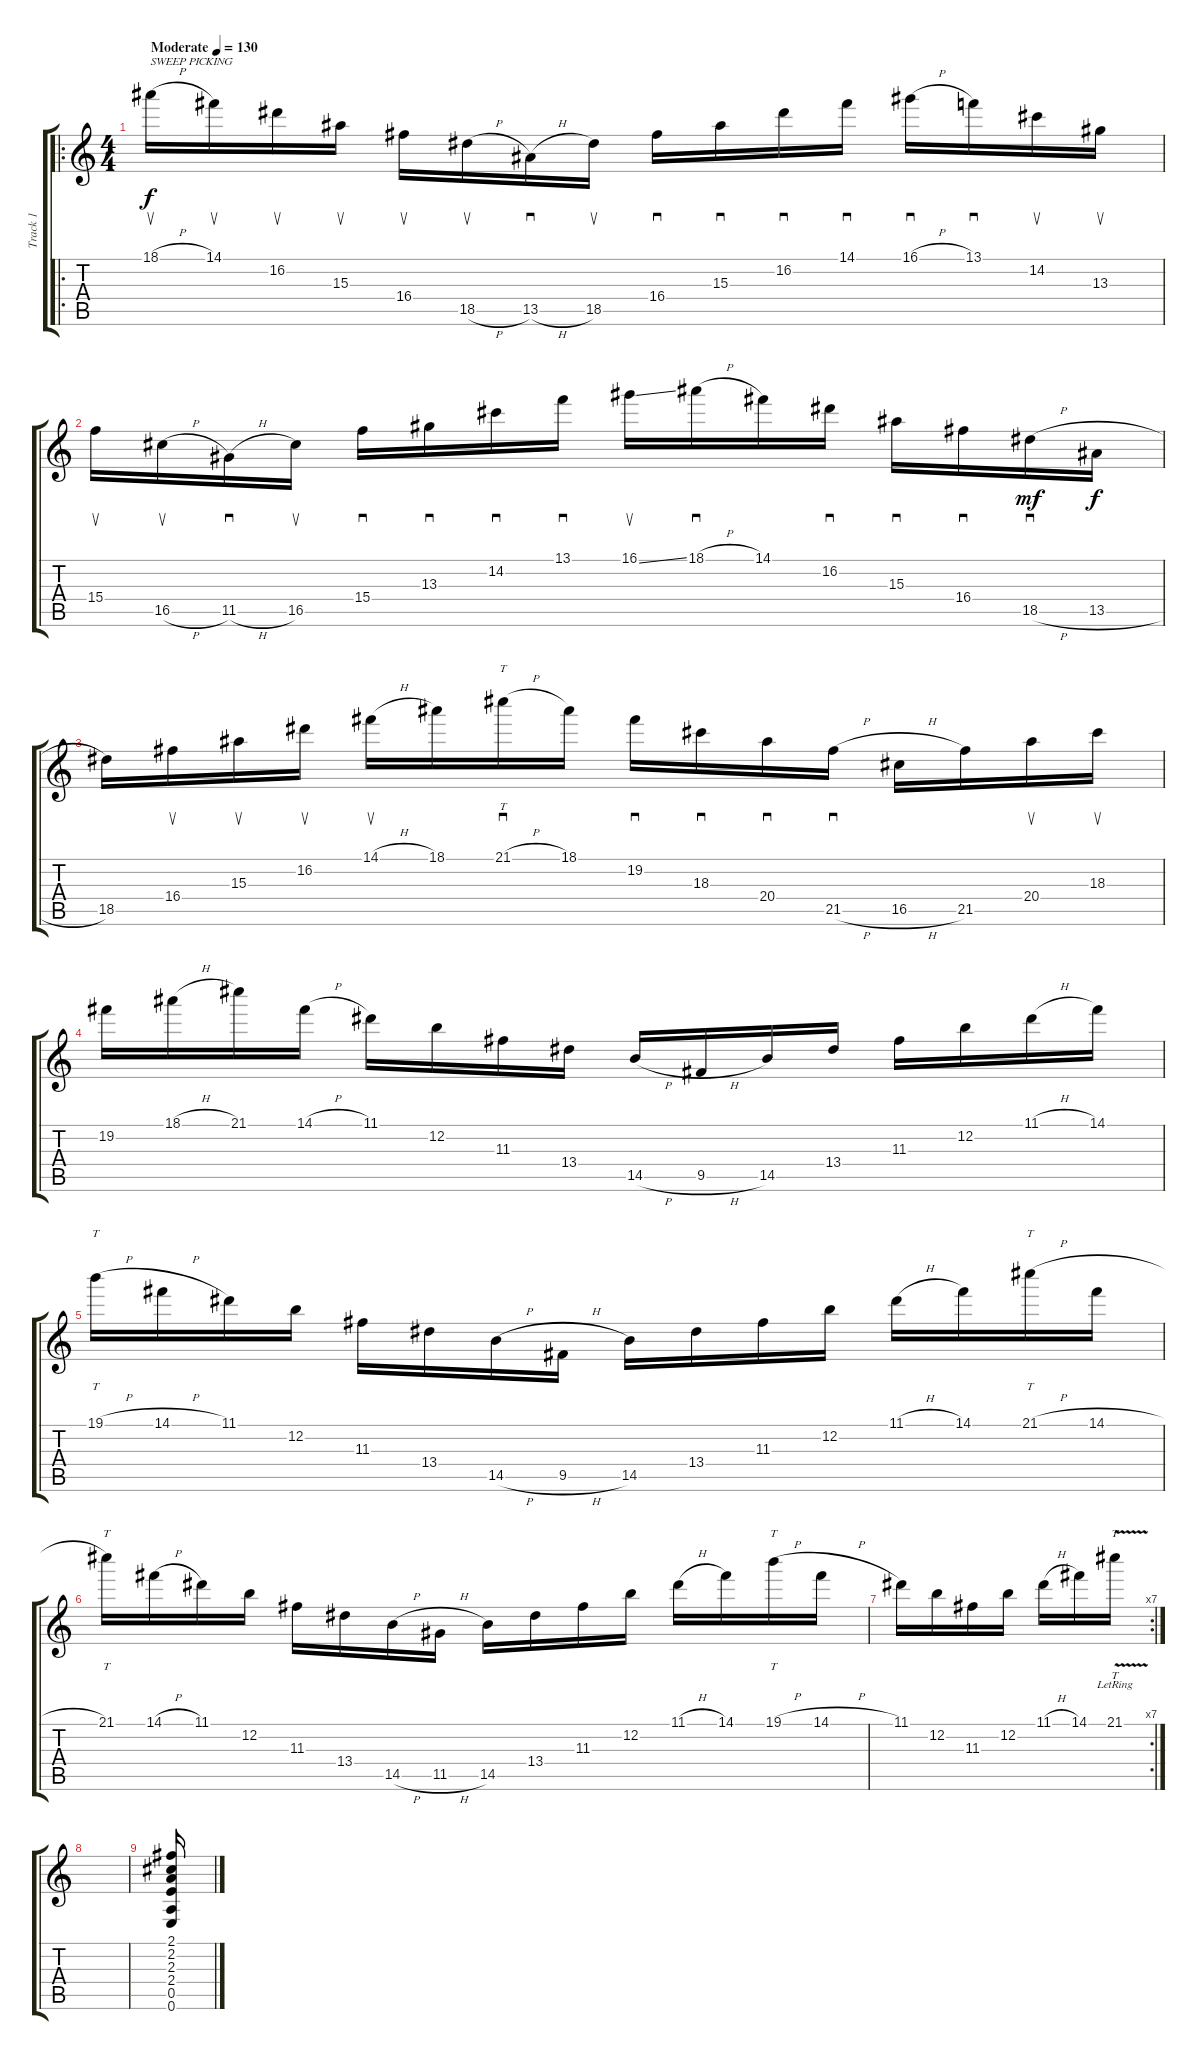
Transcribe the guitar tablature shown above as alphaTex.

\track ("Track 1" "Track 1") {instrument distortionguitar}
\staff {score tabs}
\tuning (E4 B3 G3 D3 A2 E2) {hide}
\ro
\ts (4 4)
\tempo (130 "Moderate")
\clef g2
\ks c
18.1{h}.16{su txt "SWEEP PICKING" dy f instrument distortionguitar} 14.1.16{su} 16.2.16{su} 15.3.16{su} 16.4.16{su} 18.5{h}.16{su} 13.5{h}.16{sd} 18.5.16{su} 16.4.16{sd} 15.3.16{sd} 16.2.16{sd} 14.1.16{sd} 16.1{h}.16{sd} 13.1.16{sd} 14.2.16{su} 13.3.16{su} |
15.4.16{su} 16.5{h}.16{su} 11.5{h}.16{sd} 16.5.16{su} 15.4.16{sd} 13.3.16{sd} 14.2.16{sd} 13.1.16{sd} 16.1{ss}.16{su} 18.1{h}.16{sd} 14.1.16 16.2.16{sd} 15.3.16{sd} 16.4.16{sd} 18.5{h}.16{sd dy mf} 13.5{h}.16{dy f} |
18.5.16 16.4.16{su} 15.3.16{su} 16.2.16{su} 14.1{h}.16{su} 18.1.16 21.1{h}.16{tt sd} 18.1.16 19.2.16{sd} 18.3.16{sd} 20.4.16{sd} 21.5{h}.16{sd} 16.5{h}.16 21.5.16 20.4.16{su} 18.3.16{su} |
19.2.16 18.1{h}.16 21.1.16 14.1{h}.16 11.1.16 12.2.16 11.3.16 13.4.16 14.5{h}.16 9.5{h}.16 14.5.16 13.4.16 11.3.16 12.2.16 11.1{h}.16 14.1.16 |
19.1{h}.16{tt} 14.1{h}.16 11.1.16 12.2.16 11.3.16 13.4.16 14.5{h}.16 9.5{h}.16 14.5.16 13.4.16 11.3.16 12.2.16 11.1{h}.16 14.1.16 21.1{h}.16{tt} 14.1{h}.16 |
21.1.16{tt} 14.1{h}.16 11.1.16 12.2.16 11.3.16 13.4.16 14.5{h}.16 11.5{h}.16 14.5.16 13.4.16 11.3.16 12.2.16 11.1{h}.16 14.1.16 19.1{h}.16{tt} 14.1{h}.16 |
\rc 7
11.1.16 12.2.16 11.3.16 12.2.16 11.1{h}.16 14.1.16 21.1{v lr}.16{tt} |
|
(2.1 2.2 2.3 2.4 0.5 0.6).16
